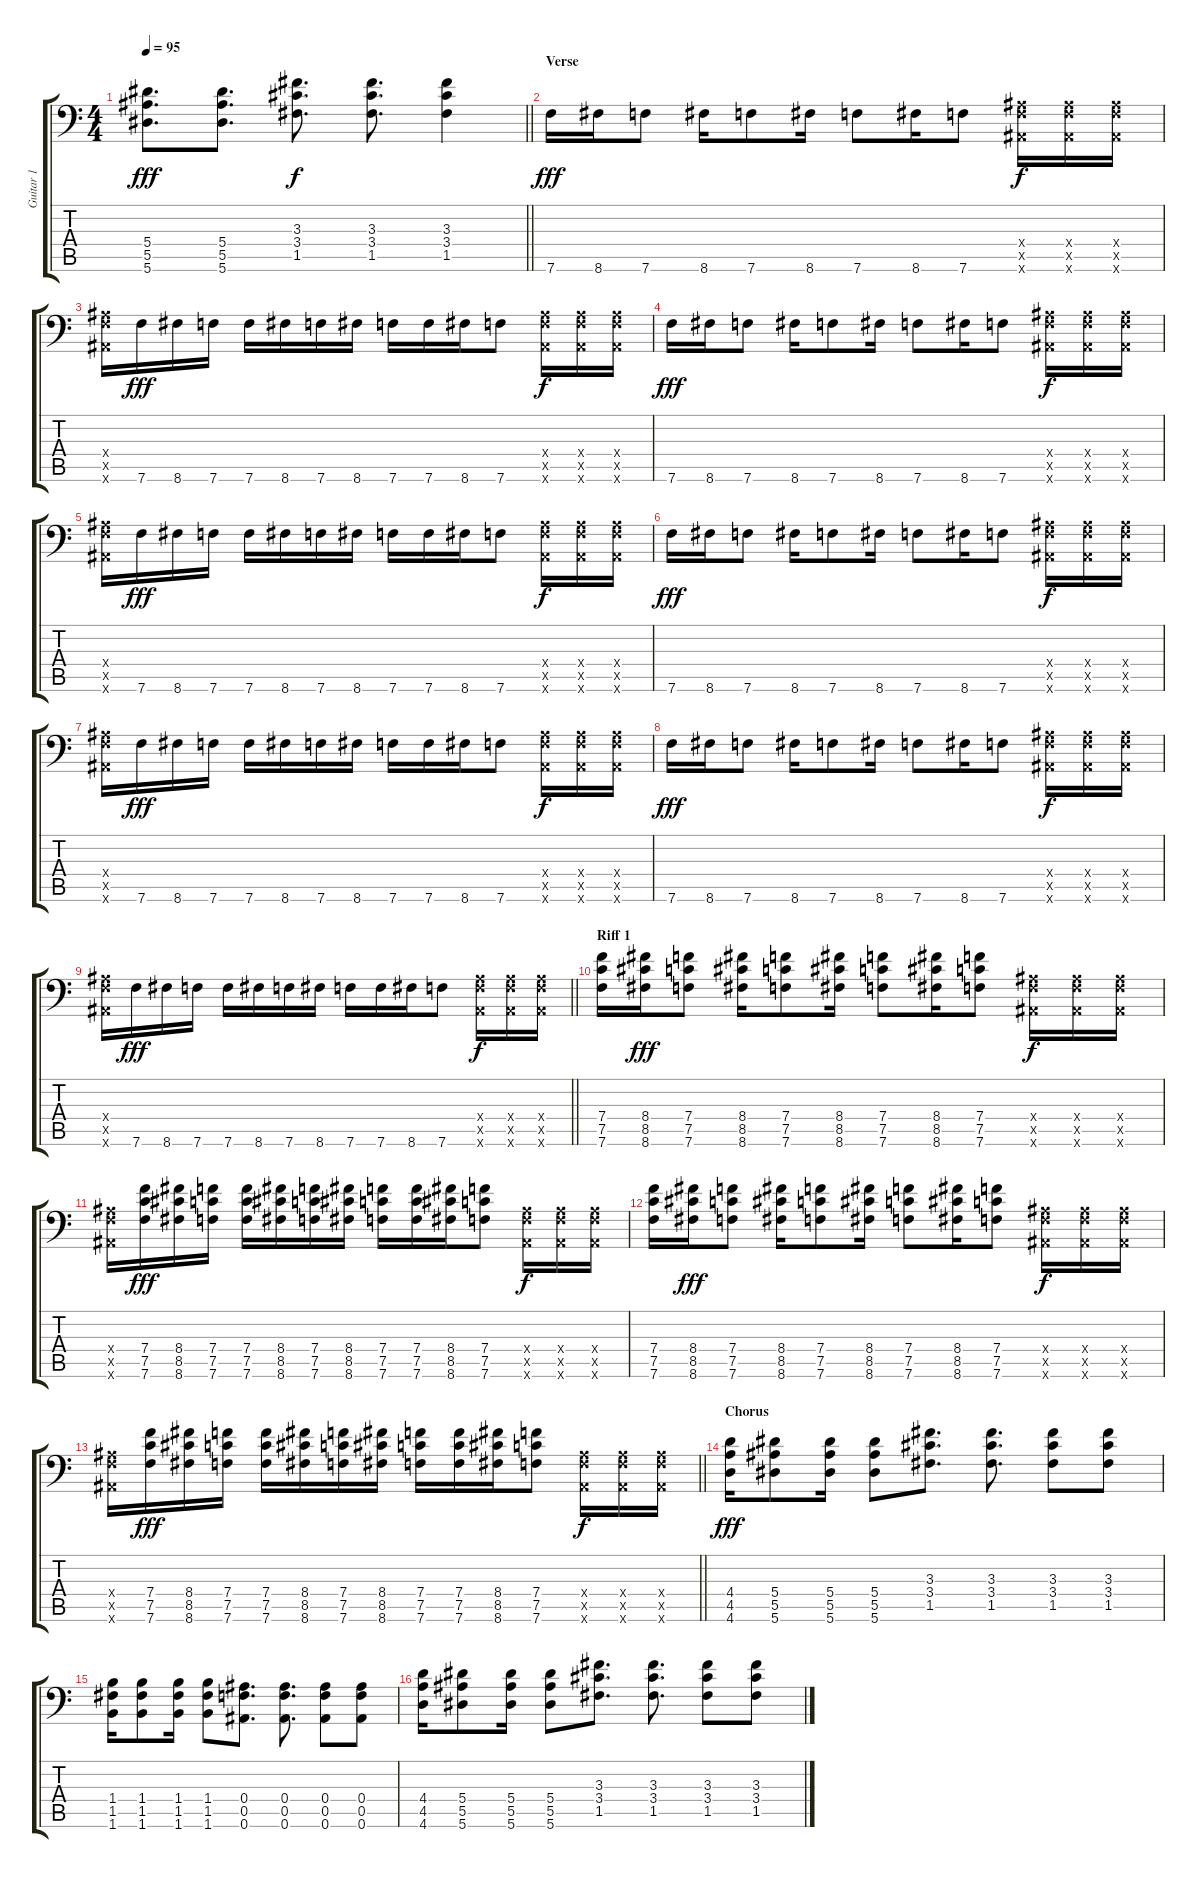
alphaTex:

\track ("Guitar 1" "Guitar 1") {instrument distortionguitar}
\staff {score tabs}
\tuning (C4 G3 Eb3 Bb2 F2 Bb1) {hide}
\ts (4 4)
\tempo 95
\clef f4
\barLineRight lightlight
\ks c
(5.4 5.5 5.6).8{d dy fff instrument distortionguitar} (5.4 5.5 5.6).8{d} (3.3 3.4 1.5).8{d dy f} (3.3 3.4 1.5).8{d} (3.3 3.4 1.5).4 |
\section ("" "Verse")
7.6.16{dy fff} 8.6.16 7.6.8 8.6.16 7.6.8 8.6.16 7.6.8 8.6.16 7.6.8 (0.4{x} 0.5{x} 0.6{x}).16{dy f} (0.4{x} 0.5{x} 0.6{x}).16 (0.4{x} 0.5{x} 0.6{x}).16 |
(0.4{x} 0.5{x} 0.6{x}).16 7.6.16{dy fff} 8.6.16 7.6.16 7.6.16 8.6.16 7.6.16 8.6.16 7.6.16 7.6.16 8.6.16 7.6.8 (0.4{x} 0.5{x} 0.6{x}).16{dy f} (0.4{x} 0.5{x} 0.6{x}).16 (0.4{x} 0.5{x} 0.6{x}).16 |
7.6.16{dy fff} 8.6.16 7.6.8 8.6.16 7.6.8 8.6.16 7.6.8 8.6.16 7.6.8 (0.4{x} 0.5{x} 0.6{x}).16{dy f} (0.4{x} 0.5{x} 0.6{x}).16 (0.4{x} 0.5{x} 0.6{x}).16 |
(0.4{x} 0.5{x} 0.6{x}).16 7.6.16{dy fff} 8.6.16 7.6.16 7.6.16 8.6.16 7.6.16 8.6.16 7.6.16 7.6.16 8.6.16 7.6.8 (0.4{x} 0.5{x} 0.6{x}).16{dy f} (0.4{x} 0.5{x} 0.6{x}).16 (0.4{x} 0.5{x} 0.6{x}).16 |
7.6.16{dy fff} 8.6.16 7.6.8 8.6.16 7.6.8 8.6.16 7.6.8 8.6.16 7.6.8 (0.4{x} 0.5{x} 0.6{x}).16{dy f} (0.4{x} 0.5{x} 0.6{x}).16 (0.4{x} 0.5{x} 0.6{x}).16 |
(0.4{x} 0.5{x} 0.6{x}).16 7.6.16{dy fff} 8.6.16 7.6.16 7.6.16 8.6.16 7.6.16 8.6.16 7.6.16 7.6.16 8.6.16 7.6.8 (0.4{x} 0.5{x} 0.6{x}).16{dy f} (0.4{x} 0.5{x} 0.6{x}).16 (0.4{x} 0.5{x} 0.6{x}).16 |
7.6.16{dy fff} 8.6.16 7.6.8 8.6.16 7.6.8 8.6.16 7.6.8 8.6.16 7.6.8 (0.4{x} 0.5{x} 0.6{x}).16{dy f} (0.4{x} 0.5{x} 0.6{x}).16 (0.4{x} 0.5{x} 0.6{x}).16 |
\barLineRight lightlight
(0.4{x} 0.5{x} 0.6{x}).16 7.6.16{dy fff} 8.6.16 7.6.16 7.6.16 8.6.16 7.6.16 8.6.16 7.6.16 7.6.16 8.6.16 7.6.8 (0.4{x} 0.5{x} 0.6{x}).16{dy f} (0.4{x} 0.5{x} 0.6{x}).16 (0.4{x} 0.5{x} 0.6{x}).16 |
\section ("" "Riff 1")
(7.4 7.5 7.6).16 (8.4 8.5 8.6).16{dy fff} (7.4 7.5 7.6).8 (8.4 8.5 8.6).16 (7.4 7.5 7.6).8 (8.4 8.5 8.6).16 (7.4 7.5 7.6).8 (8.4 8.5 8.6).16 (7.4 7.5 7.6).8 (0.4{x} 0.5{x} 0.6{x}).16{dy f} (0.4{x} 0.5{x} 0.6{x}).16 (0.4{x} 0.5{x} 0.6{x}).16 |
(0.4{x} 0.5{x} 0.6{x}).16 (7.4 7.5 7.6).16{dy fff} (8.4 8.5 8.6).16 (7.4 7.5 7.6).16 (7.4 7.5 7.6).16 (8.4 8.5 8.6).16 (7.4 7.5 7.6).16 (8.4 8.5 8.6).16 (7.4 7.5 7.6).16 (7.4 7.5 7.6).16 (8.4 8.5 8.6).16 (7.4 7.5 7.6).8 (0.4{x} 0.5{x} 0.6{x}).16{dy f} (0.4{x} 0.5{x} 0.6{x}).16 (0.4{x} 0.5{x} 0.6{x}).16 |
(7.4 7.5 7.6).16 (8.4 8.5 8.6).16{dy fff} (7.4 7.5 7.6).8 (8.4 8.5 8.6).16 (7.4 7.5 7.6).8 (8.4 8.5 8.6).16 (7.4 7.5 7.6).8 (8.4 8.5 8.6).16 (7.4 7.5 7.6).8 (0.4{x} 0.5{x} 0.6{x}).16{dy f} (0.4{x} 0.5{x} 0.6{x}).16 (0.4{x} 0.5{x} 0.6{x}).16 |
\barLineRight lightlight
(0.4{x} 0.5{x} 0.6{x}).16 (7.4 7.5 7.6).16{dy fff} (8.4 8.5 8.6).16 (7.4 7.5 7.6).16 (7.4 7.5 7.6).16 (8.4 8.5 8.6).16 (7.4 7.5 7.6).16 (8.4 8.5 8.6).16 (7.4 7.5 7.6).16 (7.4 7.5 7.6).16 (8.4 8.5 8.6).16 (7.4 7.5 7.6).8 (0.4{x} 0.5{x} 0.6{x}).16{dy f} (0.4{x} 0.5{x} 0.6{x}).16 (0.4{x} 0.5{x} 0.6{x}).16 |
\section ("" "Chorus")
(4.4 4.5 4.6).16{dy fff} (5.4 5.5 5.6).8 (5.4 5.5 5.6).16 (5.4 5.5 5.6).8 (3.3 3.4 1.5).8{d} (3.3 3.4 1.5).8{d} (3.3 3.4 1.5).8 (3.3 3.4 1.5).8 |
(1.4 1.5 1.6).16 (1.4 1.5 1.6).8 (1.4 1.5 1.6).16 (1.4 1.5 1.6).8 (0.4 0.5 0.6).8{d} (0.4 0.5 0.6).8{d} (0.4 0.5 0.6).8 (0.4 0.5 0.6).8 |
(4.4 4.5 4.6).16 (5.4 5.5 5.6).8 (5.4 5.5 5.6).16 (5.4 5.5 5.6).8 (3.3 3.4 1.5).8{d} (3.3 3.4 1.5).8{d} (3.3 3.4 1.5).8 (3.3 3.4 1.5).8
